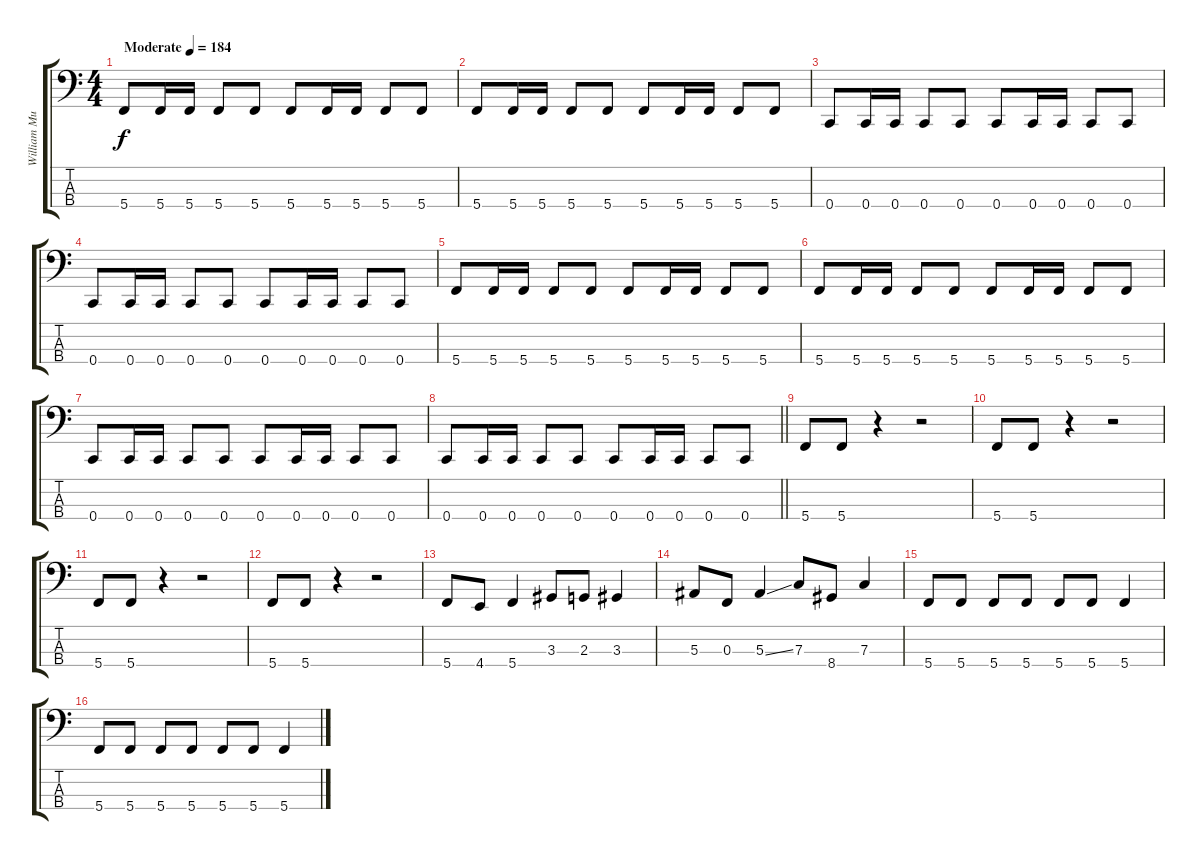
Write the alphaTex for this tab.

\track ("William Murderface" "William Mu") {instrument electricbassfinger}
\staff {score tabs}
\tuning (Eb2 Bb1 F1 C1) {hide}
\ts (4 4)
\tempo (184 "Moderate")
\clef f4
\ks aminor
5.4.8{dy f instrument electricbassfinger} 5.4.16 5.4.16 5.4.8 5.4.8 5.4.8 5.4.16 5.4.16 5.4.8 5.4.8 |
5.4.8 5.4.16 5.4.16 5.4.8 5.4.8 5.4.8 5.4.16 5.4.16 5.4.8 5.4.8 |
0.4.8 0.4.16 0.4.16 0.4.8 0.4.8 0.4.8 0.4.16 0.4.16 0.4.8 0.4.8 |
0.4.8 0.4.16 0.4.16 0.4.8 0.4.8 0.4.8 0.4.16 0.4.16 0.4.8 0.4.8 |
5.4.8 5.4.16 5.4.16 5.4.8 5.4.8 5.4.8 5.4.16 5.4.16 5.4.8 5.4.8 |
5.4.8 5.4.16 5.4.16 5.4.8 5.4.8 5.4.8 5.4.16 5.4.16 5.4.8 5.4.8 |
0.4.8 0.4.16 0.4.16 0.4.8 0.4.8 0.4.8 0.4.16 0.4.16 0.4.8 0.4.8 |
\barLineRight lightlight
0.4.8 0.4.16 0.4.16 0.4.8 0.4.8 0.4.8 0.4.16 0.4.16 0.4.8 0.4.8 |
5.4.8 5.4.8 r.4 r.2 |
5.4.8 5.4.8 r.4 r.2 |
5.4.8 5.4.8 r.4 r.2 |
5.4.8 5.4.8 r.4 r.2 |
5.4.8 4.4.8 5.4.4 3.3.8 2.3.8 3.3.4 |
5.3.8 0.3.8 5.3{ss}.4 7.3.8 8.4.8 7.3.4 |
5.4.8 5.4.8 5.4.8 5.4.8 5.4.8 5.4.8 5.4.4 |
5.4.8 5.4.8 5.4.8 5.4.8 5.4.8 5.4.8 5.4.4
